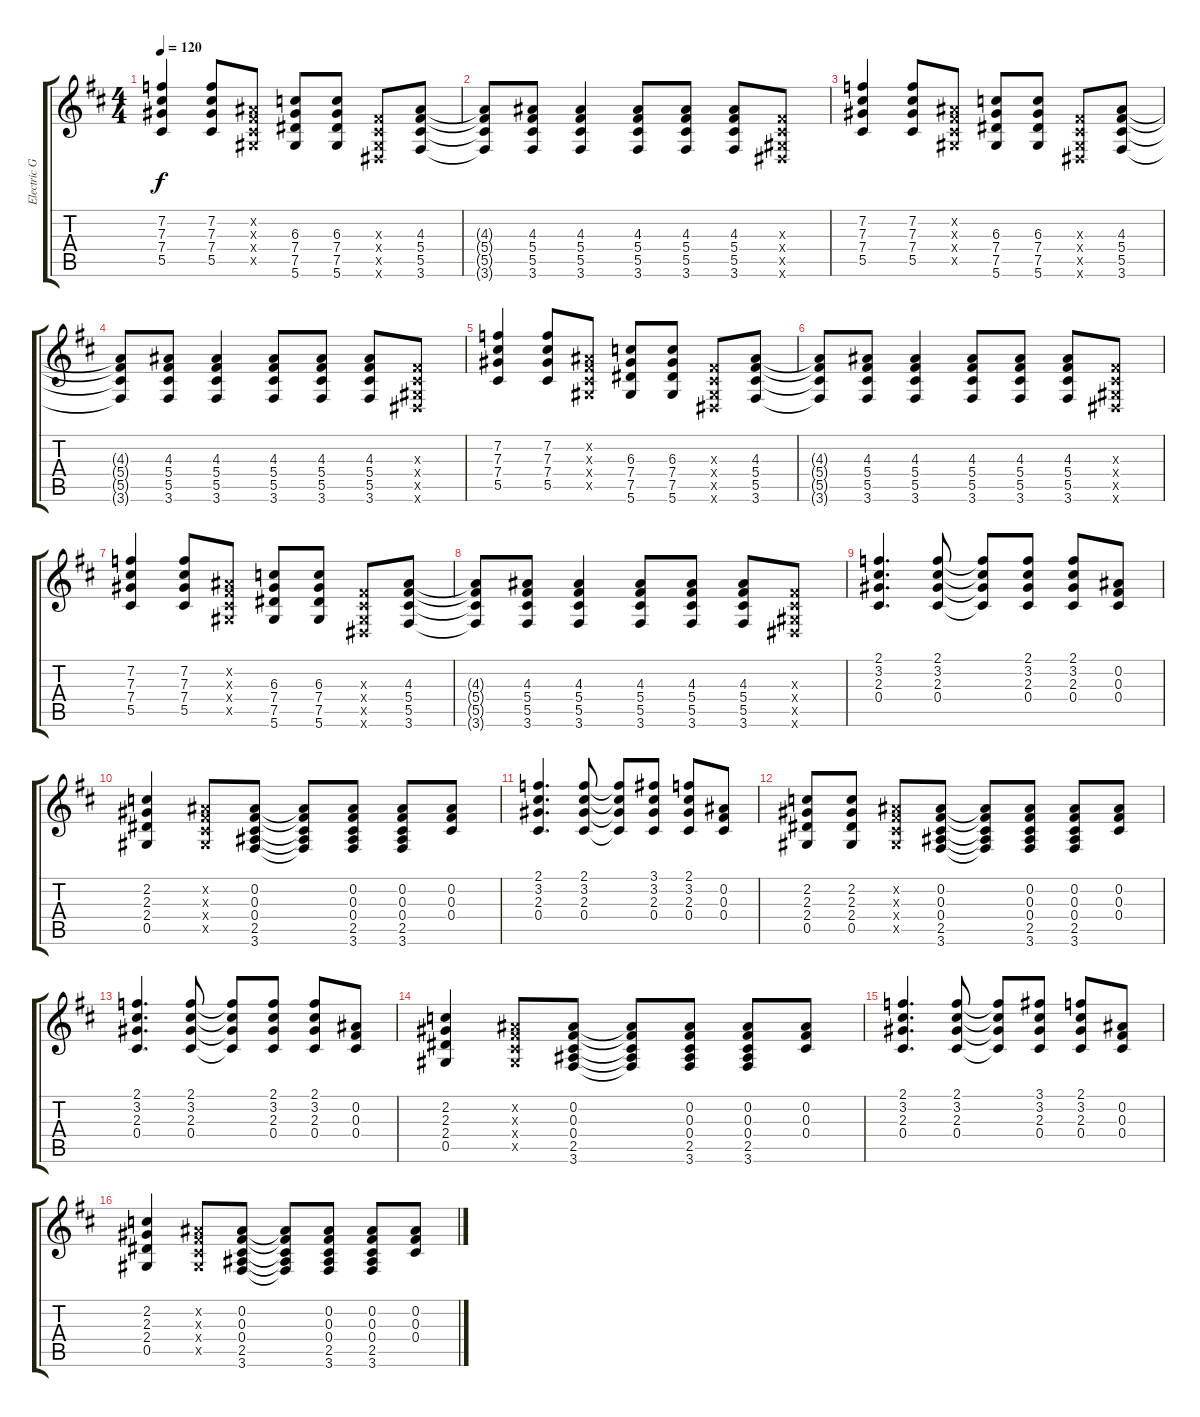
\track ("Electric Guitar 2" "Electric G") {instrument overdrivenguitar}
\staff {score tabs}
\tuning (Eb4 Bb3 Gb3 Db3 Ab2 Eb2) {hide}
\ts (4 4)
\tempo 120
\clef g2
\ks d
(7.2 7.3 7.4 5.5).4{dy f} (7.2 7.3 7.4 5.5).8 (0.2{x} 0.3{x} 0.4{x} 0.5{x}).8 (6.3 7.4 7.5 5.6).8 (6.3 7.4 7.5 5.6).8 (0.3{x} 0.4{x} 0.5{x} 0.6{x}).8 (4.3 5.4 5.5 3.6).8 |
(4.3{t} 5.4{t} 5.5{t} 3.6{t}).8 (4.3 5.4 5.5 3.6).8 (4.3 5.4 5.5 3.6).4 (4.3 5.4 5.5 3.6).8 (4.3 5.4 5.5 3.6).8 (4.3 5.4 5.5 3.6).8 (0.3{x} 0.4{x} 0.5{x} 0.6{x}).8 |
(7.2 7.3 7.4 5.5).4 (7.2 7.3 7.4 5.5).8 (0.2{x} 0.3{x} 0.4{x} 0.5{x}).8 (6.3 7.4 7.5 5.6).8 (6.3 7.4 7.5 5.6).8 (0.3{x} 0.4{x} 0.5{x} 0.6{x}).8 (4.3 5.4 5.5 3.6).8 |
(4.3{t} 5.4{t} 5.5{t} 3.6{t}).8 (4.3 5.4 5.5 3.6).8 (4.3 5.4 5.5 3.6).4 (4.3 5.4 5.5 3.6).8 (4.3 5.4 5.5 3.6).8 (4.3 5.4 5.5 3.6).8 (0.3{x} 0.4{x} 0.5{x} 0.6{x}).8 |
(7.2 7.3 7.4 5.5).4 (7.2 7.3 7.4 5.5).8 (0.2{x} 0.3{x} 0.4{x} 0.5{x}).8 (6.3 7.4 7.5 5.6).8 (6.3 7.4 7.5 5.6).8 (0.3{x} 0.4{x} 0.5{x} 0.6{x}).8 (4.3 5.4 5.5 3.6).8 |
(4.3{t} 5.4{t} 5.5{t} 3.6{t}).8 (4.3 5.4 5.5 3.6).8 (4.3 5.4 5.5 3.6).4 (4.3 5.4 5.5 3.6).8 (4.3 5.4 5.5 3.6).8 (4.3 5.4 5.5 3.6).8 (0.3{x} 0.4{x} 0.5{x} 0.6{x}).8 |
(7.2 7.3 7.4 5.5).4 (7.2 7.3 7.4 5.5).8 (0.2{x} 0.3{x} 0.4{x} 0.5{x}).8 (6.3 7.4 7.5 5.6).8 (6.3 7.4 7.5 5.6).8 (0.3{x} 0.4{x} 0.5{x} 0.6{x}).8 (4.3 5.4 5.5 3.6).8 |
(4.3{t} 5.4{t} 5.5{t} 3.6{t}).8 (4.3 5.4 5.5 3.6).8 (4.3 5.4 5.5 3.6).4 (4.3 5.4 5.5 3.6).8 (4.3 5.4 5.5 3.6).8 (4.3 5.4 5.5 3.6).8 (0.3{x} 0.4{x} 0.5{x} 0.6{x}).8 |
(2.1 3.2 2.3 0.4).4{d} (2.1 3.2 2.3 0.4).8 (2.1{t} 3.2{t} 2.3{t} 0.4{t}).8 (2.1 3.2 2.3 0.4).8 (2.1 3.2 2.3 0.4).8 (0.2 0.3 0.4).8 |
(2.2 2.3 2.4 0.5).4 (0.2{x} 0.3{x} 0.4{x} 0.5{x}).8 (0.2 0.3 0.4 2.5 3.6).8 (0.2{t} 0.3{t} 0.4{t} 2.5{t} 3.6{t}).8 (0.2 0.3 0.4 2.5 3.6).8 (0.2 0.3 0.4 2.5 3.6).8 (0.2 0.3 0.4).8 |
(2.1 3.2 2.3 0.4).4{d} (2.1 3.2 2.3 0.4).8 (2.1{t} 3.2{t} 2.3{t} 0.4{t}).8 (3.1 3.2 2.3 0.4).8 (2.1 3.2 2.3 0.4).8 (0.2 0.3 0.4).8 |
(2.2 2.3 2.4 0.5).8 (2.2 2.3 2.4 0.5).8 (0.2{x} 0.3{x} 0.4{x} 0.5{x}).8 (0.2 0.3 0.4 2.5 3.6).8 (0.2{t} 0.3{t} 0.4{t} 2.5{t} 3.6{t}).8 (0.2 0.3 0.4 2.5 3.6).8 (0.2 0.3 0.4 2.5 3.6).8 (0.2 0.3 0.4).8 |
(2.1 3.2 2.3 0.4).4{d} (2.1 3.2 2.3 0.4).8 (2.1{t} 3.2{t} 2.3{t} 0.4{t}).8 (2.1 3.2 2.3 0.4).8 (2.1 3.2 2.3 0.4).8 (0.2 0.3 0.4).8 |
(2.2 2.3 2.4 0.5).4 (0.2{x} 0.3{x} 0.4{x} 0.5{x}).8 (0.2 0.3 0.4 2.5 3.6).8 (0.2{t} 0.3{t} 0.4{t} 2.5{t} 3.6{t}).8 (0.2 0.3 0.4 2.5 3.6).8 (0.2 0.3 0.4 2.5 3.6).8 (0.2 0.3 0.4).8 |
(2.1 3.2 2.3 0.4).4{d} (2.1 3.2 2.3 0.4).8 (2.1{t} 3.2{t} 2.3{t} 0.4{t}).8 (3.1 3.2 2.3 0.4).8 (2.1 3.2 2.3 0.4).8 (0.2 0.3 0.4).8 |
(2.2 2.3 2.4 0.5).4 (0.2{x} 0.3{x} 0.4{x} 0.5{x}).8 (0.2 0.3 0.4 2.5 3.6).8 (0.2{t} 0.3{t} 0.4{t} 2.5{t} 3.6{t}).8 (0.2 0.3 0.4 2.5 3.6).8 (0.2 0.3 0.4 2.5 3.6).8 (0.2 0.3 0.4).8
